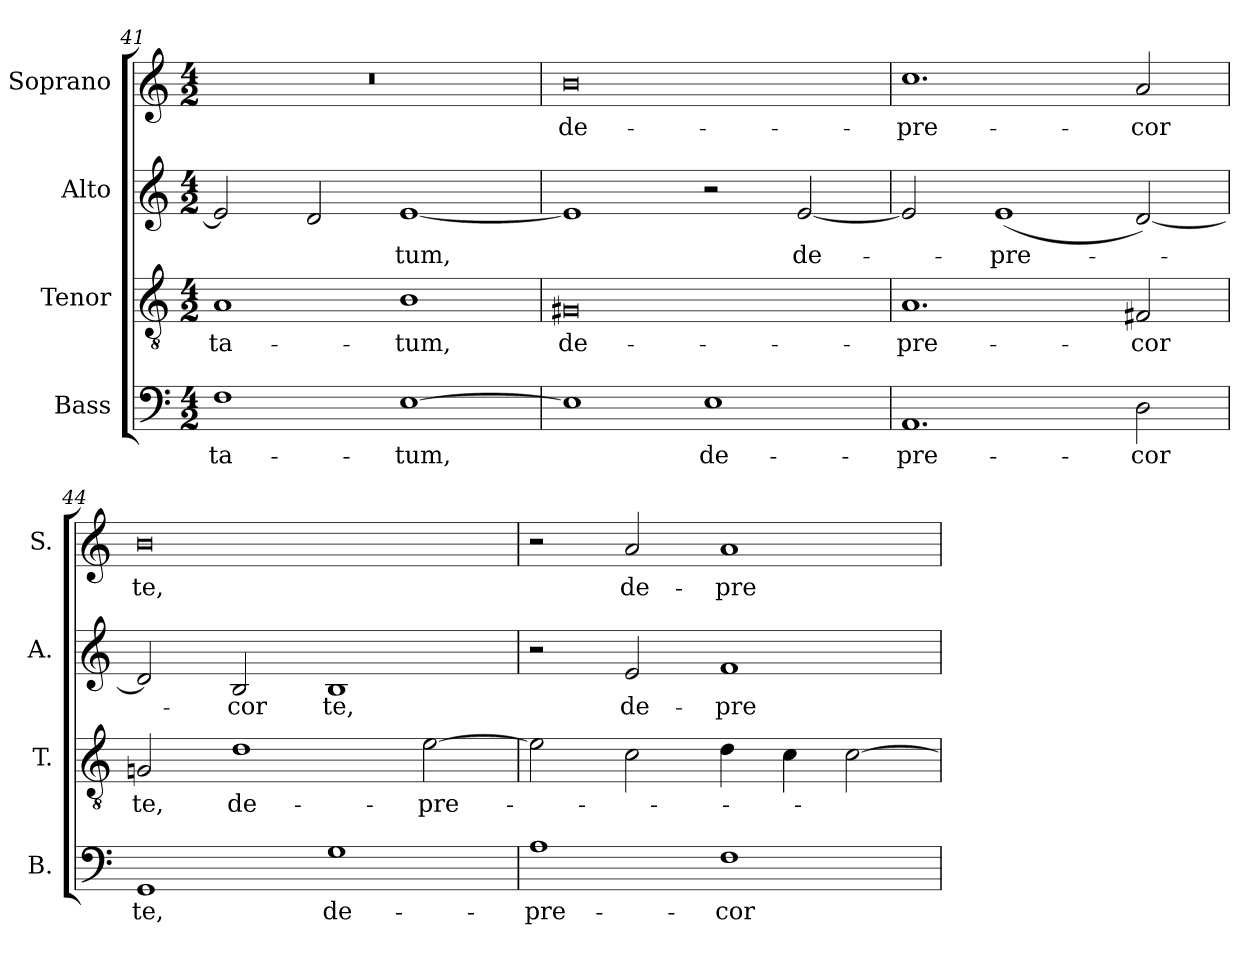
**kern	**text	**kern	**text	**kern	**text	**kern	**text
*part4	*part4	*part3	*part3	*part2	*part2	*part1	*part1
*staff4	*staff4	*staff3	*staff3	*staff2	*staff2	*staff1	*staff1
*I"Bass	*	*I"Tenor	*	*I"Alto	*	*I"Soprano	*
*I'B.	*	*I'T.	*	*I'A.	*	*I'S.	*
!!LO:LB:g=z
*clefF4	*	*clefGv2	*	*clefG2	*	*clefG2	*
*	*	*ITrd7c12	*	*	*	*	*
*k[]	*	*k[]	*	*k[]	*	*k[]	*
*C:	*	*C:	*	*C:	*	*C:	*
*M4/2	*	*M4/2	*	*M4/2	*	*M4/2	*
=41	=41	=41	=41	=41	=41	=41	=41
!	!LO:LY:b:color=#000000	!	!	!	!	!	!
!	!	!	!LO:LY:b:color=#000000	!	!	!LO:N:vis=1	!
1Fi	-ta-	1AAi	-ta-	2ei/]	.	0r	.
.	.	.	.	2di/	.	.	.
!	!LO:LY:b:color=#000000	!	!	!	!	!	!
!	!	!	!LO:LY:b:color=#000000	!	!	!	!
!	!	!	!	!	!LO:LY:b:color=#000000	!	!
[1Ei	-tum,	1BBi	-tum,	[1ei	-tum,	.	.
=42	=42	=42	=42	=42	=42	=42	=42
!	!	!	!LO:LY:b:color=#000000	!	!	!	!
!	!	!	!	!	!	!	!LO:LY:b:color=#000000
1Ei]	.	0GG#Xi	de-	1ei]	.	0bi	de-
!	!LO:LY:b:color=#000000	!	!	!	!	!	!
1Ei	de-	.	.	2r	.	.	.
!	!	!	!	!	!LO:LY:b:color=#000000	!	!
.	.	.	.	[2ei/	de-	.	.
=43	=43	=43	=43	=43	=43	=43	=43
!	!LO:LY:b:color=#000000	!	!	!	!	!	!
!	!	!	!LO:LY:b:color=#000000	!	!	!	!
!	!	!	!	!	!	!	!LO:LY:b:color=#000000
1.AAi	-pre-	1.AAi	-pre-	2ei/]	.	1.cci	-pre-
!	!	!	!	!	!LO:LY:b:color=#000000	!	!
.	.	.	.	(1ei	-pre-	.	.
!	!LO:LY:b:color=#000000	!	!	!	!	!	!
!	!	!	!LO:LY:b:color=#000000	!	!	!	!
!	!	!	!	!	!	!	!LO:LY:b:color=#000000
2Di\	-cor	2FF#Xi/	-cor	[2di/)	.	2ai/	-cor
=44	=44	=44	=44	=44	=44	=44	=44
!	!LO:LY:b:color=#000000	!	!	!	!	!	!
!	!	!	!LO:LY:b:color=#000000	!	!	!	!
!	!	!	!	!	!	!	!LO:LY:b:color=#000000
1GGi	te,	2GGni/	te,	2di/]	.	0bi	te,
!	!	!	!LO:LY:b:color=#000000	!	!	!	!
!	!	!	!	!	!LO:LY:b:color=#000000	!	!
.	.	1Di	de-	2Bi/	-cor	.	.
!	!LO:LY:b:color=#000000	!	!	!	!	!	!
!	!	!	!	!	!LO:LY:b:color=#000000	!	!
1Gi	de-	.	.	1Bi	te,	.	.
!	!	!	!LO:LY:b:color=#000000	!	!	!	!
.	.	[2Ei\	-pre-	.	.	.	.
=45	=45	=45	=45	=45	=45	=45	=45
!	!LO:LY:b:color=#000000	!	!	!	!	!	!
1Ai	-pre-	2Ei\]	.	2r	.	2r	.
!	!	!	!	!	!LO:LY:b:color=#000000	!	!
!	!	!	!	!	!	!	!LO:LY:b:color=#000000
.	.	2Ci\	.	2ei/	de-	2ai/	de-
!	!LO:LY:b:color=#000000	!	!	!	!	!	!
!	!	!	!	!	!LO:LY:b:color=#000000	!	!
!	!	!	!	!	!	!	!LO:LY:b:color=#000000
1Fi	-cor	4Di\	.	1fi	-pre-	1ai	-pre-
.	.	4Ci\	.	.	.	.	.
.	.	[2Ci\	.	.	.	.	.
=	=	=	=	=	=	=	=
*-	*-	*-	*-	*-	*-	*-	*-
